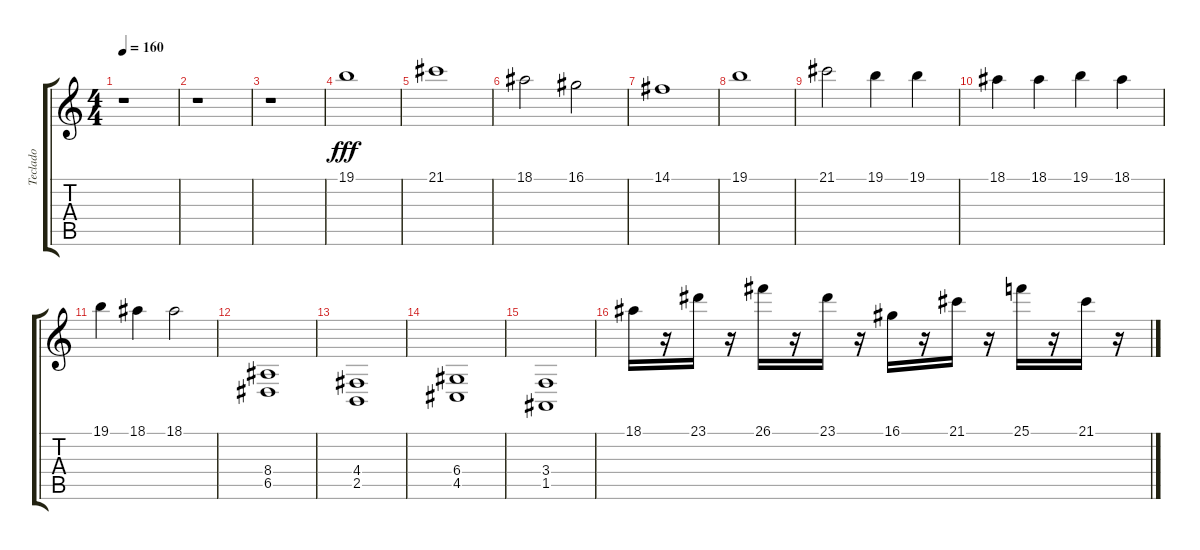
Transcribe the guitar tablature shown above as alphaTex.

\track ("Teclado" "Teclado") {instrument stringensemble1}
\staff {score tabs}
\tuning (E4 B3 G3 D3 A2 E2) {hide}
\ts (4 4)
\tempo 160
\clef g2
\ks c
r.1{dy fff} |
r.1 |
r.1 |
19.1.1 |
21.1.1 |
18.1.2 16.1.2 |
14.1.1 |
19.1.1 |
21.1.2 19.1.4 19.1.4 |
18.1.4 18.1.4 19.1.4 18.1.4 |
19.1.4 18.1.4 18.1.2 |
(8.4 6.5).1{volume 12} |
(4.4 2.5).1 |
(6.4 4.5).1 |
(3.4 1.5).1 |
18.1.16{volume 16} r.16 23.1.16 r.16 26.1.16 r.16 23.1.16 r.16 16.1.16 r.16 21.1.16 r.16 25.1.16 r.16 21.1.16 r.16
